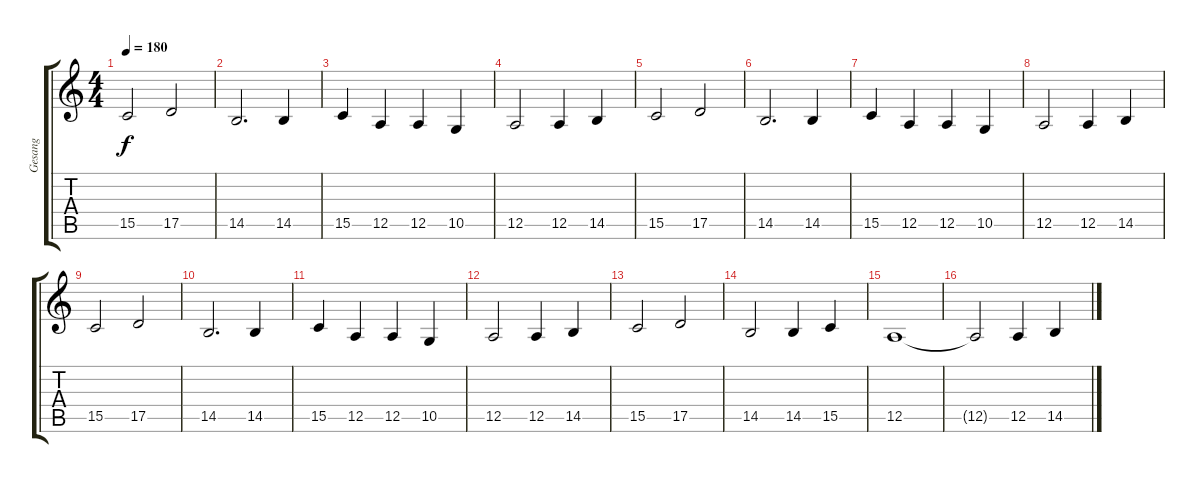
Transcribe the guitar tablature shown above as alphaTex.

\track ("Gesang" "Gesang") {instrument lead6voice}
\staff {score tabs}
\tuning (E4 B3 G3 D3 A2 E2) {hide}
\ts (4 4)
\tempo 180
\clef g2
\ks c
15.5.2{dy f} 17.5.2 |
14.5.2{d} 14.5.4 |
15.5.4 12.5.4 12.5.4 10.5.4 |
12.5.2 12.5.4 14.5.4 |
15.5.2 17.5.2 |
14.5.2{d} 14.5.4 |
15.5.4 12.5.4 12.5.4 10.5.4 |
12.5.2 12.5.4 14.5.4 |
15.5.2 17.5.2 |
14.5.2{d} 14.5.4 |
15.5.4 12.5.4 12.5.4 10.5.4 |
12.5.2 12.5.4 14.5.4 |
15.5.2 17.5.2 |
14.5.2 14.5.4 15.5.4 |
12.5.1 |
12.5{t}.2 12.5.4 14.5.4
